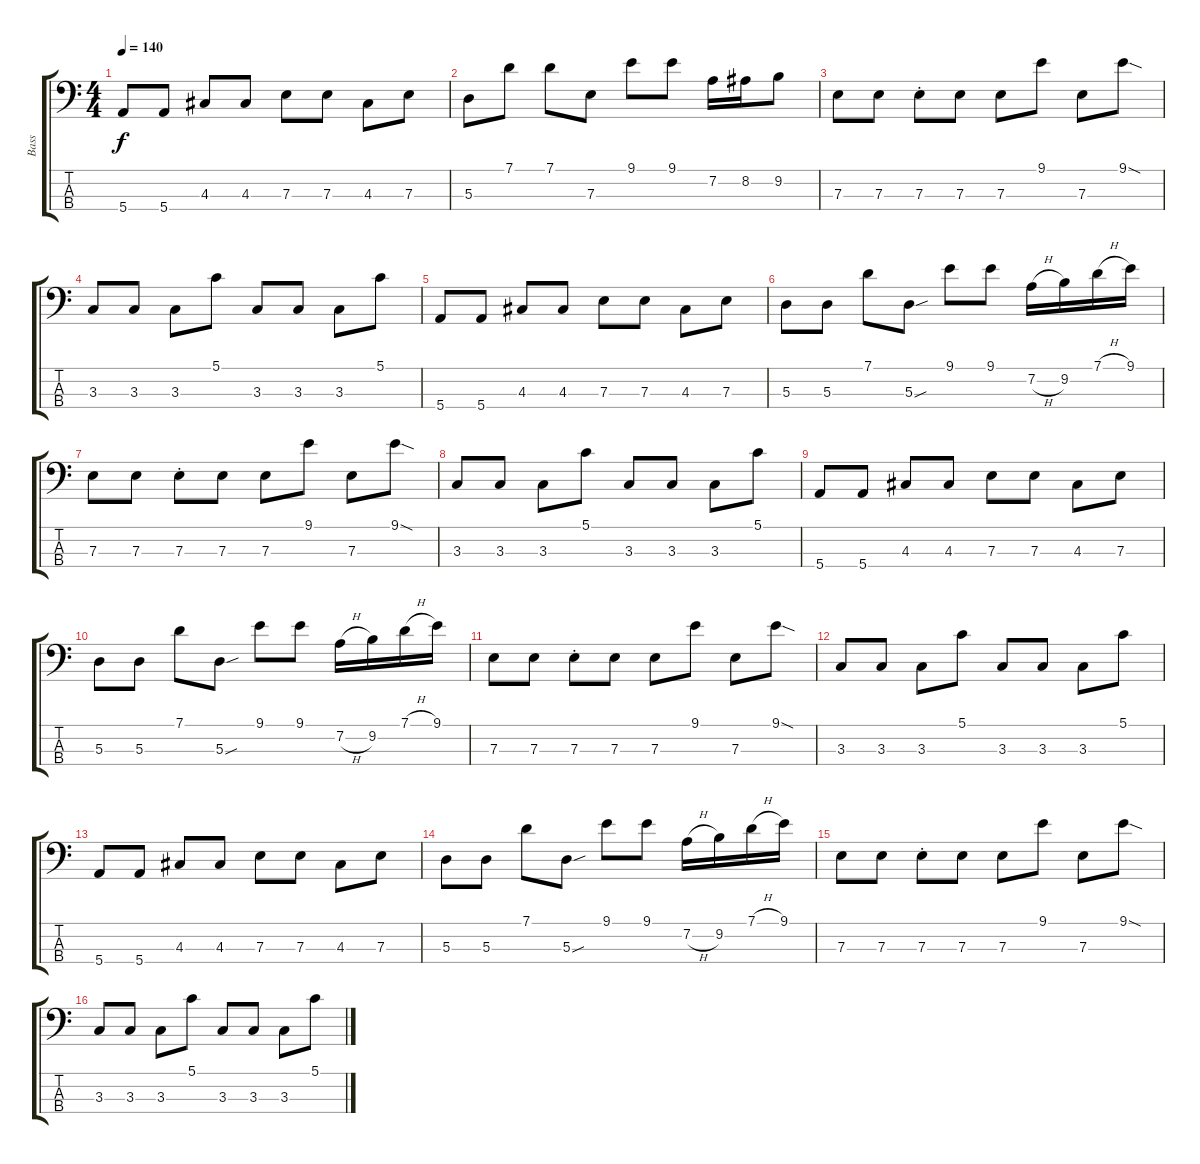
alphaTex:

\track ("Bass" "Bass") {instrument electricbassfinger}
\staff {score tabs}
\tuning (G2 D2 A1 E1) {hide}
\ts (4 4)
\tempo 140
\clef f4
\ks c
5.4.8{dy f} 5.4.8 4.3.8 4.3.8 7.3.8 7.3.8 4.3.8 7.3.8 |
5.3.8 7.1.8 7.1.8 7.3.8 9.1.8 9.1.8 7.2.16 8.2.16 9.2.8 |
7.3.8 7.3.8 7.3{st}.8 7.3.8 7.3.8 9.1.8 7.3.8 9.1{sod}.8 |
3.3.8 3.3.8 3.3.8 5.1.8 3.3.8 3.3.8 3.3.8 5.1.8 |
5.4.8 5.4.8 4.3.8 4.3.8 7.3.8 7.3.8 4.3.8 7.3.8 |
5.3.8 5.3.8 7.1.8 5.3{sou}.8 9.1.8 9.1.8 7.2{h}.16 9.2.16 7.1{h}.16 9.1.16 |
7.3.8 7.3.8 7.3{st}.8 7.3.8 7.3.8 9.1.8 7.3.8 9.1{sod}.8 |
3.3.8 3.3.8 3.3.8 5.1.8 3.3.8 3.3.8 3.3.8 5.1.8 |
5.4.8 5.4.8 4.3.8 4.3.8 7.3.8 7.3.8 4.3.8 7.3.8 |
5.3.8 5.3.8 7.1.8 5.3{sou}.8 9.1.8 9.1.8 7.2{h}.16 9.2.16 7.1{h}.16 9.1.16 |
7.3.8 7.3.8 7.3{st}.8 7.3.8 7.3.8 9.1.8 7.3.8 9.1{sod}.8 |
3.3.8 3.3.8 3.3.8 5.1.8 3.3.8 3.3.8 3.3.8 5.1.8 |
5.4.8 5.4.8 4.3.8 4.3.8 7.3.8 7.3.8 4.3.8 7.3.8 |
5.3.8 5.3.8 7.1.8 5.3{sou}.8 9.1.8 9.1.8 7.2{h}.16 9.2.16 7.1{h}.16 9.1.16 |
7.3.8 7.3.8 7.3{st}.8 7.3.8 7.3.8 9.1.8 7.3.8 9.1{sod}.8 |
3.3.8 3.3.8 3.3.8 5.1.8 3.3.8 3.3.8 3.3.8 5.1.8
